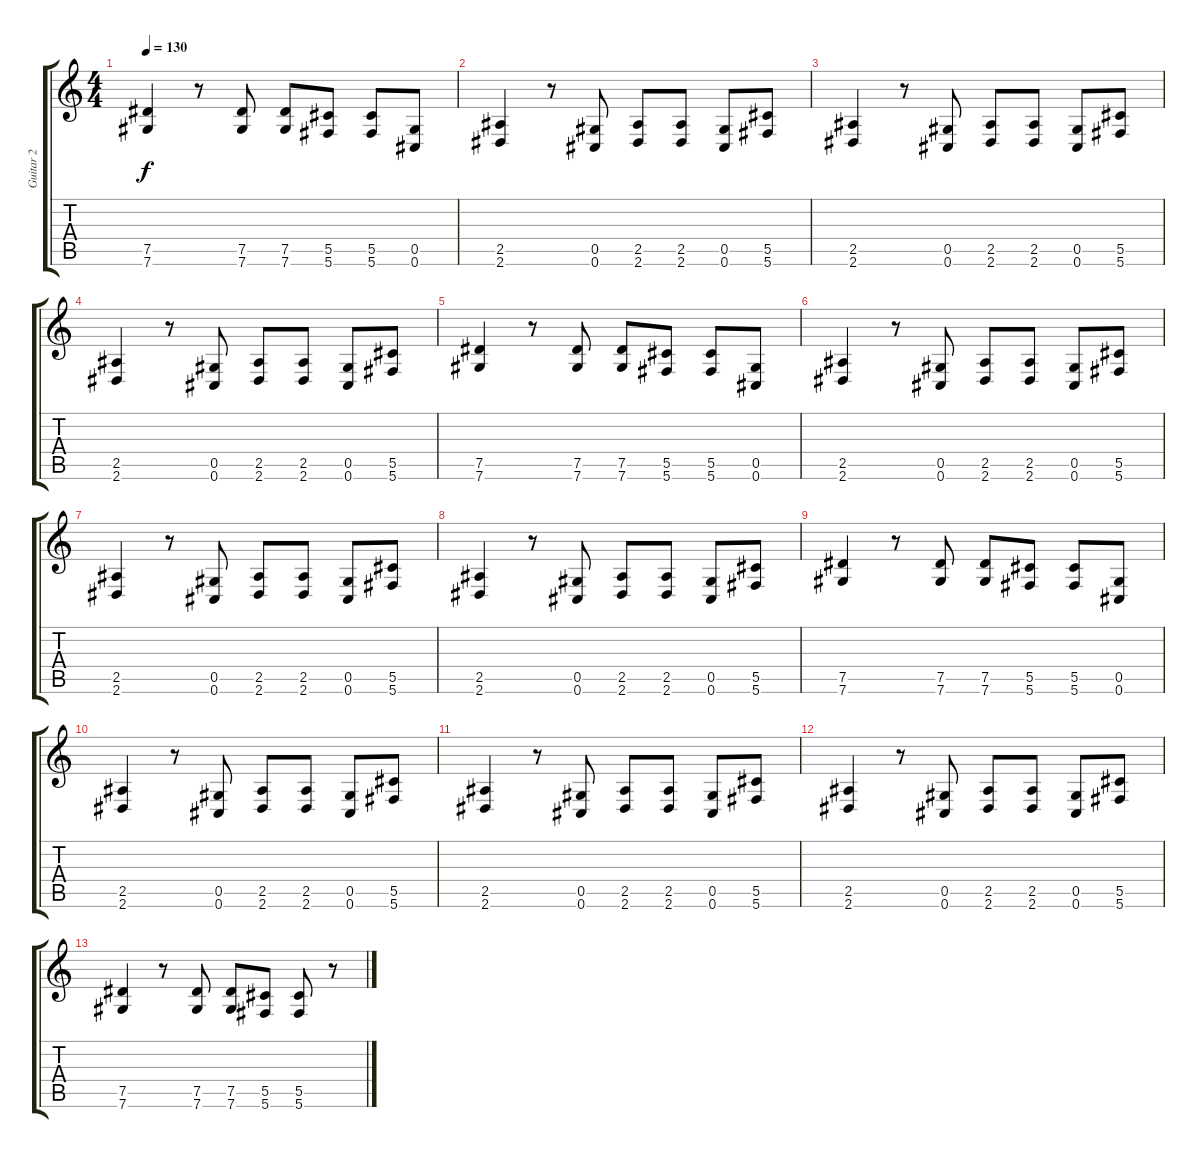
\track ("Guitar 2" "Guitar 2") {instrument distortionguitar}
\staff {score tabs}
\tuning (Eb4 Bb3 Gb3 Db3 Ab2 Db2) {hide}
\ts (4 4)
\tempo 130
\clef g2
\ks c
(7.5 7.6).4{dy f} r.8 (7.5 7.6).8 (7.5 7.6).8 (5.5 5.6).8 (5.5 5.6).8 (0.5 0.6).8 |
(2.5 2.6).4 r.8 (0.5 0.6).8 (2.5 2.6).8 (2.5 2.6).8 (0.5 0.6).8 (5.5 5.6).8 |
(2.5 2.6).4 r.8 (0.5 0.6).8 (2.5 2.6).8 (2.5 2.6).8 (0.5 0.6).8 (5.5 5.6).8 |
(2.5 2.6).4 r.8 (0.5 0.6).8 (2.5 2.6).8 (2.5 2.6).8 (0.5 0.6).8 (5.5 5.6).8 |
(7.5 7.6).4 r.8 (7.5 7.6).8 (7.5 7.6).8 (5.5 5.6).8 (5.5 5.6).8 (0.5 0.6).8 |
(2.5 2.6).4 r.8 (0.5 0.6).8 (2.5 2.6).8 (2.5 2.6).8 (0.5 0.6).8 (5.5 5.6).8 |
(2.5 2.6).4 r.8 (0.5 0.6).8 (2.5 2.6).8 (2.5 2.6).8 (0.5 0.6).8 (5.5 5.6).8 |
(2.5 2.6).4 r.8 (0.5 0.6).8 (2.5 2.6).8 (2.5 2.6).8 (0.5 0.6).8 (5.5 5.6).8 |
(7.5 7.6).4 r.8 (7.5 7.6).8 (7.5 7.6).8 (5.5 5.6).8 (5.5 5.6).8 (0.5 0.6).8 |
(2.5 2.6).4 r.8 (0.5 0.6).8 (2.5 2.6).8 (2.5 2.6).8 (0.5 0.6).8 (5.5 5.6).8 |
(2.5 2.6).4 r.8 (0.5 0.6).8 (2.5 2.6).8 (2.5 2.6).8 (0.5 0.6).8 (5.5 5.6).8 |
(2.5 2.6).4 r.8 (0.5 0.6).8 (2.5 2.6).8 (2.5 2.6).8 (0.5 0.6).8 (5.5 5.6).8 |
(7.5 7.6).4 r.8 (7.5 7.6).8 (7.5 7.6).8 (5.5 5.6).8 (5.5 5.6).8 r.8
